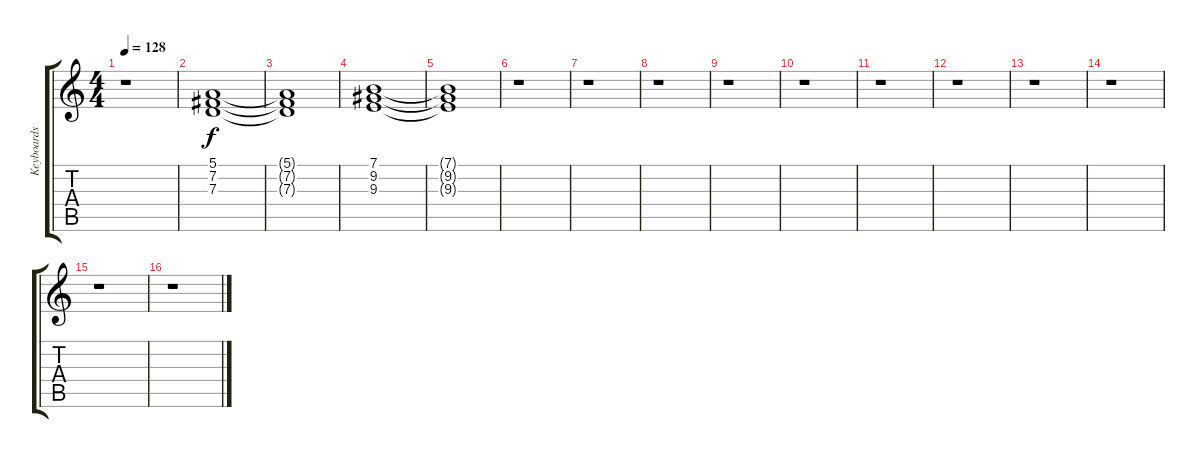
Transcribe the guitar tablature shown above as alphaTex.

\track ("Keyboards 2" "Keyboards ") {instrument synthstrings1}
\staff {score tabs}
\tuning (E4 B3 G3 D3 A2 E2) {hide}
\ts (4 4)
\tempo 128
\clef g2
\ks c
r.1{dy f} |
(5.1 7.2 7.3).1 |
(5.1{t} 7.2{t} 7.3{t}).1 |
(7.1 9.2 9.3).1 |
(7.1{t} 9.2{t} 9.3{t}).1 |
r.1 |
r.1 |
r.1 |
r.1 |
r.1 |
r.1 |
r.1 |
r.1 |
r.1 |
r.1 |
r.1
